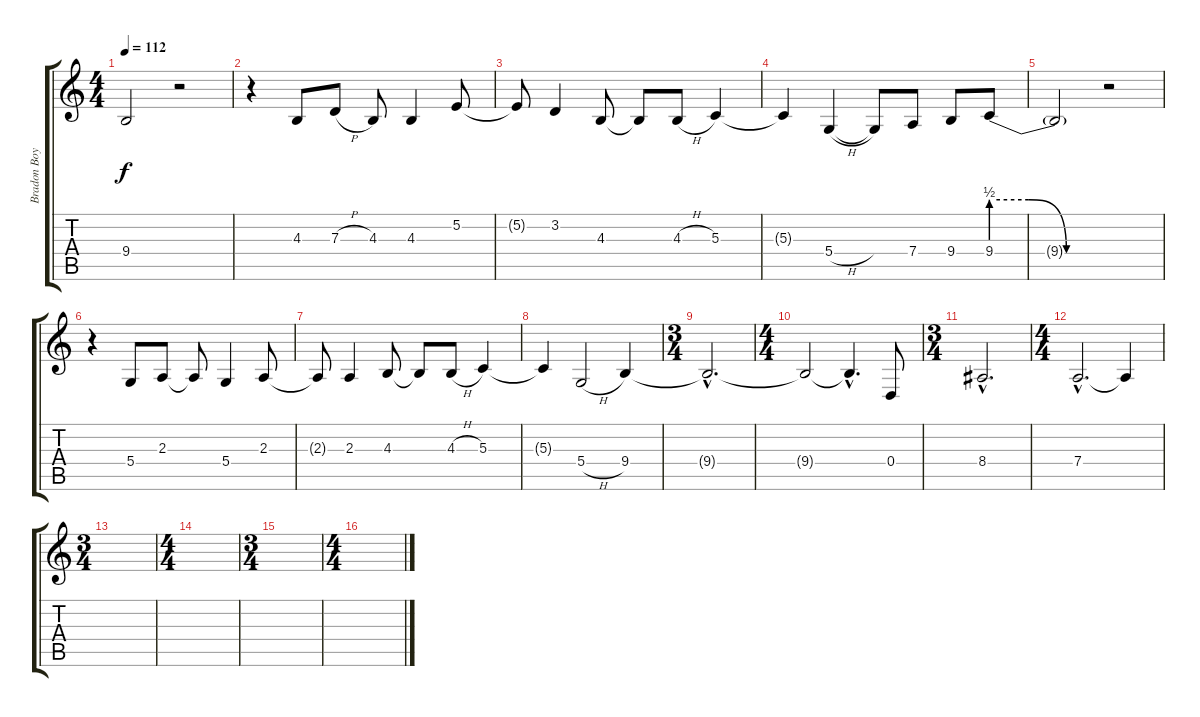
\track ("Bradon Boyd (voice)" "Bradon Boy") {instrument lead3calliope}
\staff {score tabs}
\tuning (E4 B3 G3 D3 A2 E2) {hide}
\ts (4 4)
\tempo 112
\clef g2
\ks c
9.4{t}.2{dy f} r.2 |
r.4 4.3.8 7.3{h}.8 4.3.8 4.3.4 5.2.8 |
5.2{t}.8 3.2.4 4.3.8 4.3{t}.8 4.3{h}.8 5.3.4 |
5.3{t}.4 5.4{h}.4 5.4{t}.8 7.4.8 9.4.8 9.4{be (custom 0 2 20 2 40 0 60 0)}.8 |
9.4{t}.2 r.2 |
r.4 5.4.8 2.3.8 2.3{t}.8 5.4.4 2.3.8 |
2.3{t}.8 2.3.4 4.3.8 4.3{t}.8 4.3{h}.8 5.3.4 |
5.3{t}.4 5.4{h}.2 9.4.4 |
\ts (3 4)
9.4{hac t}.2{d} |
\ts (4 4)
9.4{t}.2 9.4{hac t}.4{d} 0.4.8 |
\ts (3 4)
8.4{hac}.2{d} |
\ts (4 4)
7.4{hac}.2{d} 7.4{t}.4 |
\ts (3 4)
|
\ts (4 4)
|
\ts (3 4)
|
\ts (4 4)
